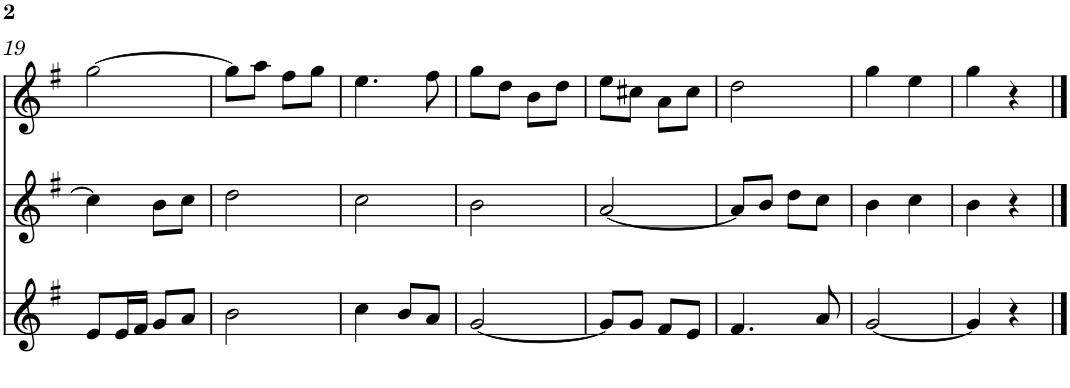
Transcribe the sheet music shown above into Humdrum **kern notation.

**kern	**kern	**kern
*part3	*part2	*part1
*staff3	*staff2	*staff1
*I"Gralla 3	*I"Gralla 2	*I"Gralla 1
!!LO:PB:g=z
*clefG2	*clefG2	*clefG2
*k[f#]	*k[f#]	*k[f#]
*M2/4	*M2/4	*M2/4
=19	=19	=19
8e/L	4cc\]	[2gg\
16e/L	.	.
16f#/JJ	.	.
8g/L	8b\L	.
8a/J	8cc\J	.
=20	=20	=20
2b\	2dd\	8gg\L]
.	.	8aa\J
.	.	8ff#\L
.	.	8gg\J
=21	=21	=21
4cc\	2cc\	4.ee\
8b/L	.	.
8a/J	.	8ff#\
=22	=22	=22
[2g/	2b\	8gg\L
.	.	8dd\J
.	.	8b\L
.	.	8dd\J
=23	=23	=23
8g/L]	[2a/	8ee\L
8g/J	.	8cc#X\J
8f#/L	.	8a\L
8e/J	.	8cc#\J
=24	=24	=24
4.f#/	8a/L]	2dd\
.	8b/J	.
.	8dd\L	.
8a/	8cc\J	.
=25	=25	=25
[2g/	4b\	4gg\
.	4cc\	4ee\
=26	=26	=26
4g/]	4b\	4gg\
4r	4r	4r
==	==	==
*-	*-	*-
